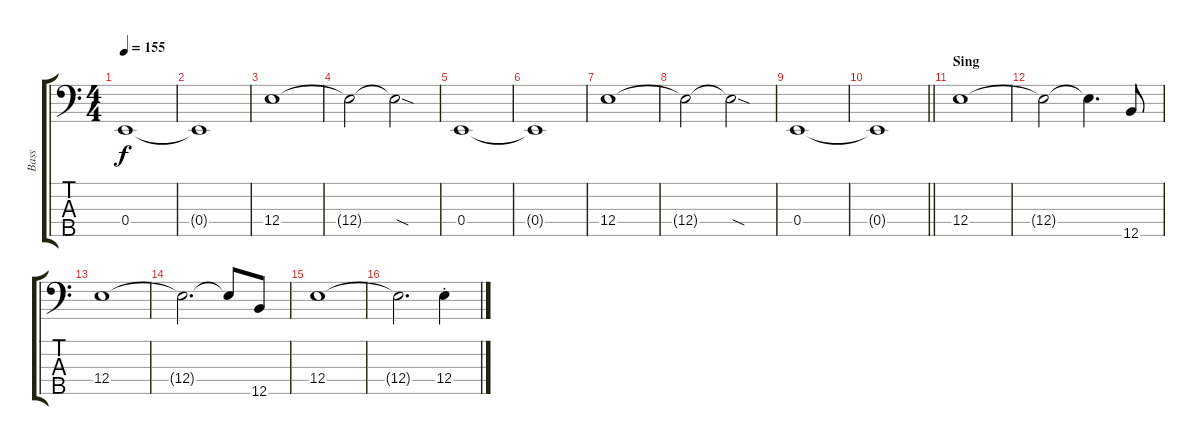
\track ("Bass" "Bass") {instrument electricbassfinger}
\staff {score tabs}
\tuning (G2 D2 A1 E1 B0) {hide}
\ts (4 4)
\tempo 155
\clef f4
\ks c
0.4.1{dy f} |
0.4{t}.1 |
12.4.1 |
12.4{t}.2 12.4{sod t}.2 |
0.4.1 |
0.4{t}.1 |
12.4.1 |
12.4{t}.2 12.4{sod t}.2 |
0.4.1 |
\barLineRight lightlight
0.4{t}.1 |
\section ("" "Sing")
12.4.1 |
12.4{t}.2 12.4{t}.4{d} 12.5.8 |
12.4.1 |
12.4{t}.2{d} 12.4{t}.8 12.5.8 |
12.4.1 |
12.4{t}.2{d} 12.4{st}.4
